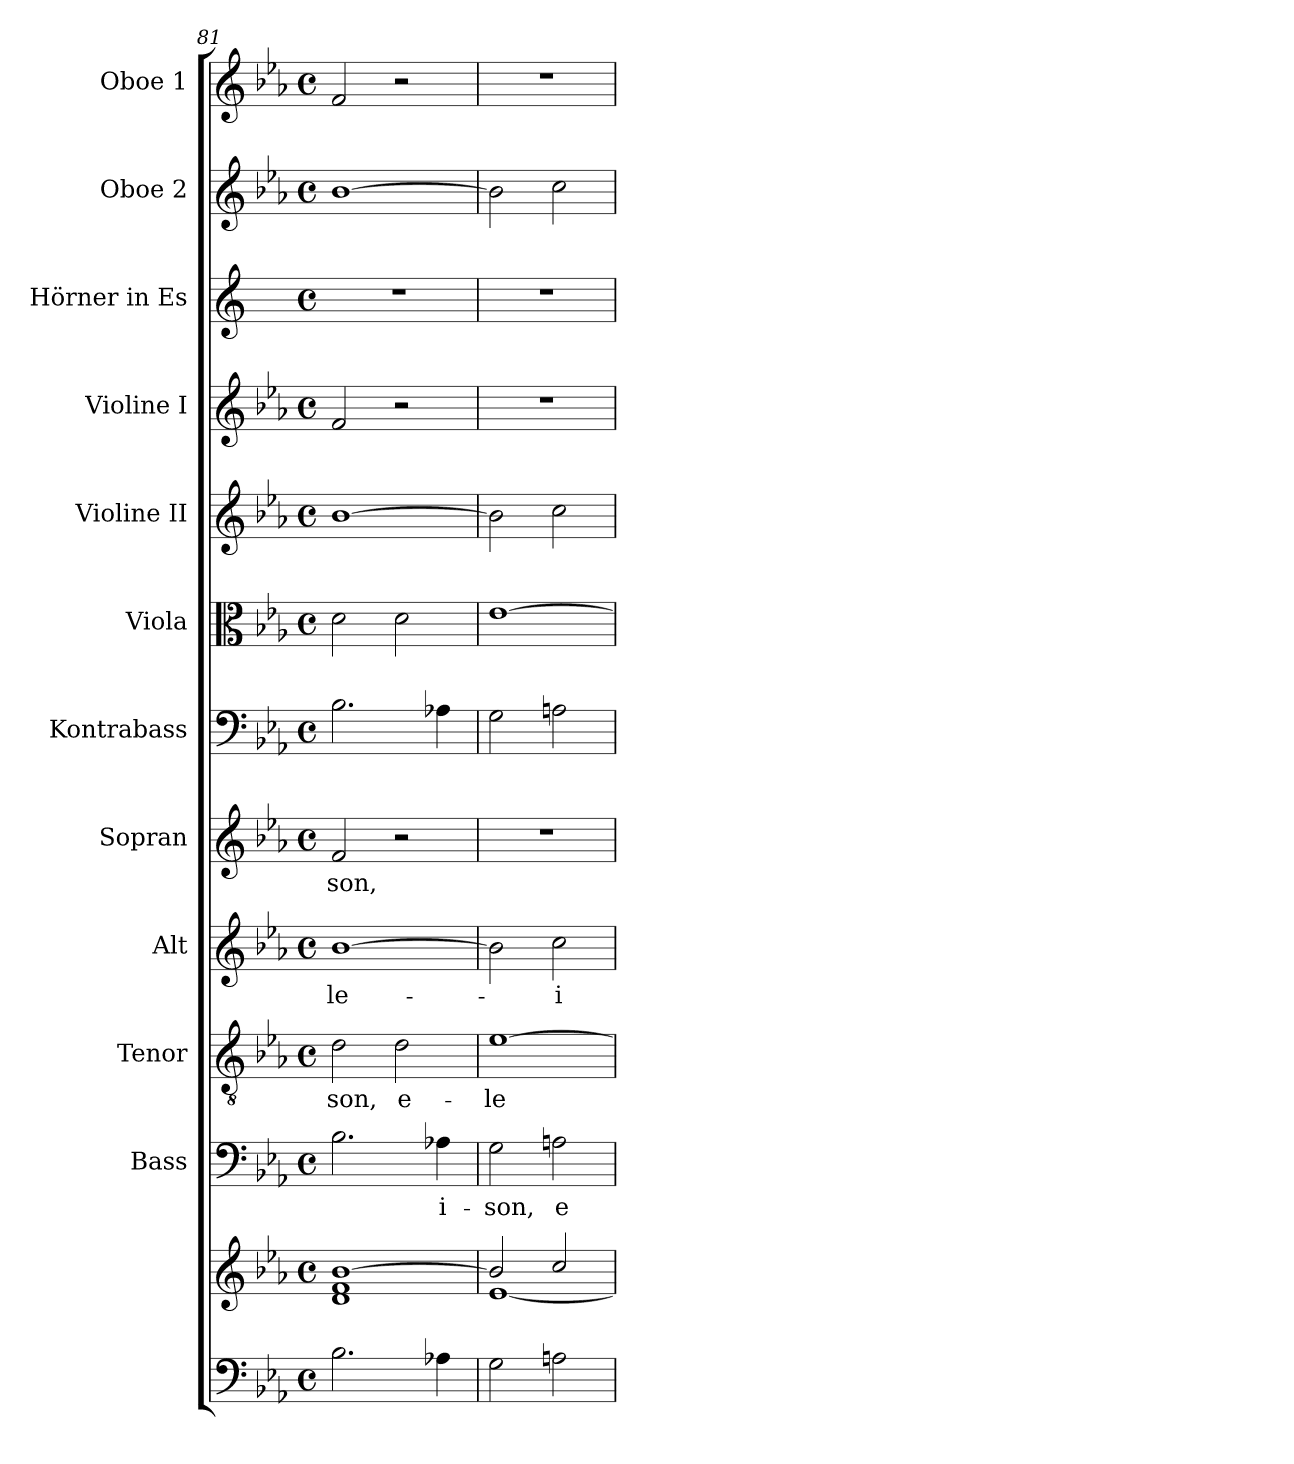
**kern	**kern	**kern	**text	**kern	**text	**kern	**text	**kern	**text	**kern	**kern	**kern	**kern	**kern	**kern	**kern
*part12	*part12	*part11	*part11	*part10	*part10	*part9	*part9	*part8	*part8	*part7	*part6	*part5	*part4	*part3	*part2	*part1
*staff13	*staff12	*staff11	*staff11	*staff10	*staff10	*staff9	*staff9	*staff8	*staff8	*staff7	*staff6	*staff5	*staff4	*staff3	*staff2	*staff1
*	*	*I"Bass	*	*I"Tenor	*	*I"Alt	*	*I"Sopran	*	*I"Kontrabass	*I"Viola	*I"Violine II	*I"Violine I	*I"Hörner in Es	*I"Oboe 2	*I"Oboe 1
*	*	*I'B.	*	*I'T.	*	*I'A.	*	*I'S.	*	*I'Kb.	*I'Vla.	*I'Vl. II	*I'Vl. I	*	*I'Ob. 2	*I'Ob. 1
*clefF4	*clefG2	*clefF4	*	*clefGv2	*	*clefG2	*	*clefG2	*	*clefF4	*clefC3	*clefG2	*clefG2	*clefG2	*clefG2	*clefG2
*	*	*	*	*	*	*	*	*	*	*ITrd7c12	*	*	*	*ITrd5c9	*	*
*k[b-e-a-]	*k[b-e-a-]	*k[b-e-a-]	*	*k[b-e-a-]	*	*k[b-e-a-]	*	*k[b-e-a-]	*	*k[b-e-a-]	*k[b-e-a-]	*k[b-e-a-]	*k[b-e-a-]	*k[b-e-a-]	*k[b-e-a-]	*k[b-e-a-]
*E-:	*E-:	*E-:	*	*E-:	*	*E-:	*	*E-:	*	*E-:	*E-:	*E-:	*E-:	*E-:	*E-:	*E-:
*M4/4	*M4/4	*M4/4	*	*M4/4	*	*M4/4	*	*M4/4	*	*M4/4	*M4/4	*M4/4	*M4/4	*M4/4	*M4/4	*M4/4
*met(c)	*met(c)	*met(c)	*	*met(c)	*	*met(c)	*	*met(c)	*	*met(c)	*met(c)	*met(c)	*met(c)	*met(c)	*met(c)	*met(c)
=81	=81	=81	=81	=81	=81	=81	=81	=81	=81	=81	=81	=81	=81	=81	=81	=81
*	*^	*	*	*	*	*	*	*	*	*	*	*	*	*	*	*
!	!	!	!	!	!	!LO:LY:b	!	!LO:LY:b	!	!LO:LY:b	!	!	!	!	!	!	!
2.B-\	1f [>1b-	1d	2.B-\	.	2d\	-son,	[1b-	-le-	2f/	-son,	2.BB-\	2d\	[1b-	2f/	1r	[1b-	2f/
!	!	!	!	!	!	!LO:LY:b	!	!	!	!	!	!	!	!	!	!	!
.	.	.	.	.	2d\	e-	.	.	2r	.	.	2d\	.	2r	.	.	2r
!	!	!	!	!LO:LY:b	!	!	!	!	!	!	!	!	!	!	!	!	!
4A-X\	.	.	4A-X\	-i-	.	.	.	.	.	.	4AA-X\	.	.	.	.	.	.
=82	=82	=82	=82	=82	=82	=82	=82	=82	=82	=82	=82	=82	=82	=82	=82	=82	=82
!	!	!	!	!LO:LY:b	!	!LO:LY:b	!	!	!	!	!	!	!	!	!	!	!
2G\	2b-/]	[<1e-	2G\	-son,	[1e-	-le-	2b-\]	.	1r	.	2GG\	[1e-	2b-\]	1r	1r	2b-\]	1r
!	!	!	!	!LO:LY:b	!	!	!	!LO:LY:b	!	!	!	!	!	!	!	!	!
2An\	2cc/	.	2An\	e-	.	.	2cc\	-i-	.	.	2AAn\	.	2cc\	.	.	2cc\	.
*	*v	*v	*	*	*	*	*	*	*	*	*	*	*	*	*	*	*
=	=	=	=	=	=	=	=	=	=	=	=	=	=	=	=	=
*-	*-	*-	*-	*-	*-	*-	*-	*-	*-	*-	*-	*-	*-	*-	*-	*-
